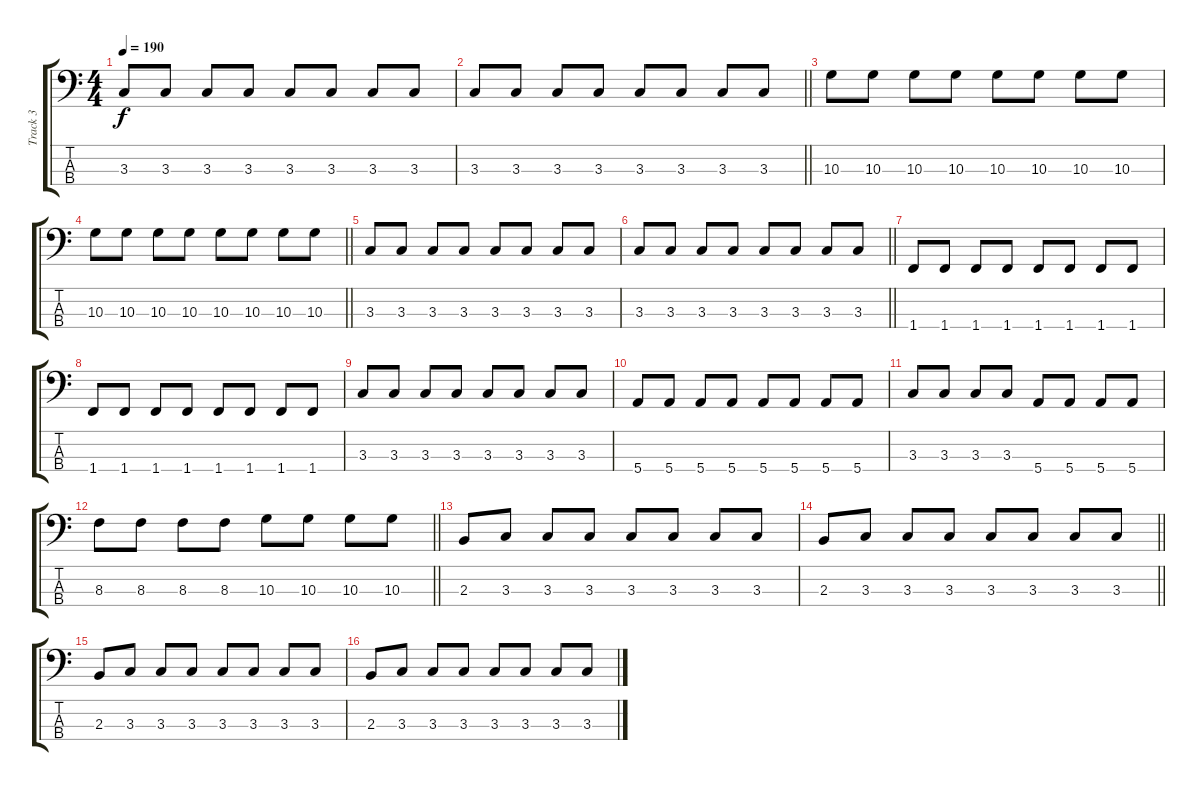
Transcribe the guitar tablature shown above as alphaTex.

\track ("Track 3" "Track 3") {instrument electricbassfinger}
\staff {score tabs}
\tuning (G2 D2 A1 E1) {hide}
\ts (4 4)
\tempo 190
\clef f4
\ks c
3.3.8{dy f} 3.3.8 3.3.8 3.3.8 3.3.8 3.3.8 3.3.8 3.3.8 |
\barLineRight lightlight
3.3.8 3.3.8 3.3.8 3.3.8 3.3.8 3.3.8 3.3.8 3.3.8 |
10.3.8 10.3.8 10.3.8 10.3.8 10.3.8 10.3.8 10.3.8 10.3.8 |
\barLineRight lightlight
10.3.8 10.3.8 10.3.8 10.3.8 10.3.8 10.3.8 10.3.8 10.3.8 |
3.3.8 3.3.8 3.3.8 3.3.8 3.3.8 3.3.8 3.3.8 3.3.8 |
\barLineRight lightlight
3.3.8 3.3.8 3.3.8 3.3.8 3.3.8 3.3.8 3.3.8 3.3.8 |
1.4.8 1.4.8 1.4.8 1.4.8 1.4.8 1.4.8 1.4.8 1.4.8 |
1.4.8 1.4.8 1.4.8 1.4.8 1.4.8 1.4.8 1.4.8 1.4.8 |
3.3.8 3.3.8 3.3.8 3.3.8 3.3.8 3.3.8 3.3.8 3.3.8 |
5.4.8 5.4.8 5.4.8 5.4.8 5.4.8 5.4.8 5.4.8 5.4.8 |
3.3.8 3.3.8 3.3.8 3.3.8 5.4.8 5.4.8 5.4.8 5.4.8 |
\barLineRight lightlight
8.3.8 8.3.8 8.3.8 8.3.8 10.3.8 10.3.8 10.3.8 10.3.8 |
2.3.8 3.3.8 3.3.8 3.3.8 3.3.8 3.3.8 3.3.8 3.3.8 |
\barLineRight lightlight
2.3.8 3.3.8 3.3.8 3.3.8 3.3.8 3.3.8 3.3.8 3.3.8 |
2.3.8 3.3.8 3.3.8 3.3.8 3.3.8 3.3.8 3.3.8 3.3.8 |
2.3.8 3.3.8 3.3.8 3.3.8 3.3.8 3.3.8 3.3.8 3.3.8
